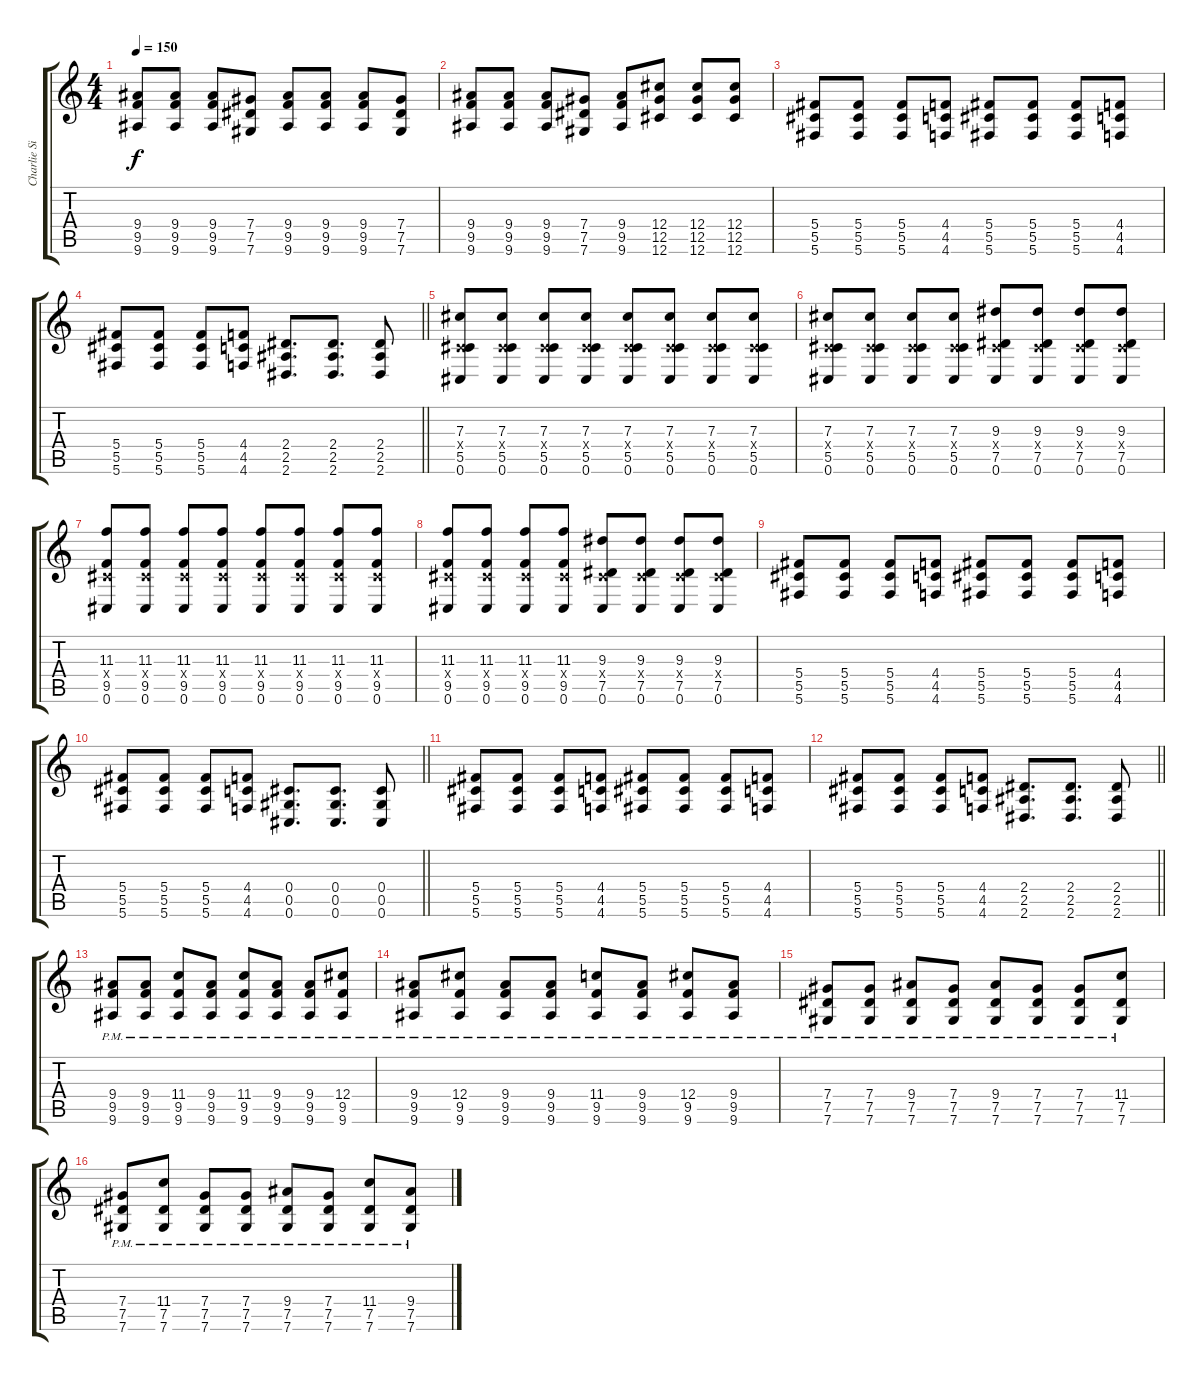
\track ("Charlie Simpson" "Charlie Si") {instrument overdrivenguitar}
\staff {score tabs}
\tuning (Eb4 Bb3 Gb3 Db3 Ab2 Db2) {hide}
\ts (4 4)
\tempo 150
\clef g2
\ks c
(9.4 9.5 9.6).8{dy f} (9.4 9.5 9.6).8 (9.4 9.5 9.6).8 (7.4 7.5 7.6).8 (9.4 9.5 9.6).8 (9.4 9.5 9.6).8 (9.4 9.5 9.6).8 (7.4 7.5 7.6).8 |
(9.4 9.5 9.6).8 (9.4 9.5 9.6).8 (9.4 9.5 9.6).8 (7.4 7.5 7.6).8 (9.4 9.5 9.6).8 (12.4 12.5 12.6).8 (12.4 12.5 12.6).8 (12.4 12.5 12.6).8 |
(5.4 5.5 5.6).8 (5.4 5.5 5.6).8 (5.4 5.5 5.6).8 (4.4 4.5 4.6).8 (5.4 5.5 5.6).8 (5.4 5.5 5.6).8 (5.4 5.5 5.6).8 (4.4 4.5 4.6).8 |
\barLineRight lightlight
(5.4 5.5 5.6).8 (5.4 5.5 5.6).8 (5.4 5.5 5.6).8 (4.4 4.5 4.6).8 (2.4 2.5 2.6).8{d} (2.4 2.5 2.6).8{d} (2.4 2.5 2.6).8 |
(7.3 0.4{x} 5.5 0.6).8 (7.3 0.4{x} 5.5 0.6).8 (7.3 0.4{x} 5.5 0.6).8 (7.3 0.4{x} 5.5 0.6).8 (7.3 0.4{x} 5.5 0.6).8 (7.3 0.4{x} 5.5 0.6).8 (7.3 0.4{x} 5.5 0.6).8 (7.3 0.4{x} 5.5 0.6).8 |
(7.3 0.4{x} 5.5 0.6).8 (7.3 0.4{x} 5.5 0.6).8 (7.3 0.4{x} 5.5 0.6).8 (7.3 0.4{x} 5.5 0.6).8 (9.3 0.4{x} 7.5 0.6).8 (9.3 0.4{x} 7.5 0.6).8 (9.3 0.4{x} 7.5 0.6).8 (9.3 0.4{x} 7.5 0.6).8 |
(11.3 0.4{x} 9.5 0.6).8 (11.3 0.4{x} 9.5 0.6).8 (11.3 0.4{x} 9.5 0.6).8 (11.3 0.4{x} 9.5 0.6).8 (11.3 0.4{x} 9.5 0.6).8 (11.3 0.4{x} 9.5 0.6).8 (11.3 0.4{x} 9.5 0.6).8 (11.3 0.4{x} 9.5 0.6).8 |
(11.3 0.4{x} 9.5 0.6).8 (11.3 0.4{x} 9.5 0.6).8 (11.3 0.4{x} 9.5 0.6).8 (11.3 0.4{x} 9.5 0.6).8 (9.3 0.4{x} 7.5 0.6).8 (9.3 0.4{x} 7.5 0.6).8 (9.3 0.4{x} 7.5 0.6).8 (9.3 0.4{x} 7.5 0.6).8 |
(5.4 5.5 5.6).8 (5.4 5.5 5.6).8 (5.4 5.5 5.6).8 (4.4 4.5 4.6).8 (5.4 5.5 5.6).8 (5.4 5.5 5.6).8 (5.4 5.5 5.6).8 (4.4 4.5 4.6).8 |
\barLineRight lightlight
(5.4 5.5 5.6).8 (5.4 5.5 5.6).8 (5.4 5.5 5.6).8 (4.4 4.5 4.6).8 (0.4 0.5 0.6).8{d} (0.4 0.5 0.6).8{d} (0.4 0.5 0.6).8 |
(5.4 5.5 5.6).8 (5.4 5.5 5.6).8 (5.4 5.5 5.6).8 (4.4 4.5 4.6).8 (5.4 5.5 5.6).8 (5.4 5.5 5.6).8 (5.4 5.5 5.6).8 (4.4 4.5 4.6).8 |
\barLineRight lightlight
(5.4 5.5 5.6).8 (5.4 5.5 5.6).8 (5.4 5.5 5.6).8 (4.4 4.5 4.6).8 (2.4 2.5 2.6).8{d} (2.4 2.5 2.6).8{d} (2.4 2.5 2.6).8 |
(9.4{pm} 9.5{pm} 9.6{pm}).8 (9.4{pm} 9.5{pm} 9.6{pm}).8 (11.4 9.5{pm} 9.6{pm}).8 (9.4{pm} 9.5{pm} 9.6{pm}).8 (11.4 9.5{pm} 9.6{pm}).8 (9.4{pm} 9.5{pm} 9.6{pm}).8 (9.4{pm} 9.5{pm} 9.6{pm}).8 (12.4 9.5{pm} 9.6{pm}).8 |
(9.4{pm} 9.5{pm} 9.6{pm}).8 (12.4 9.5{pm} 9.6{pm}).8 (9.4{pm} 9.5{pm} 9.6{pm}).8 (9.4{pm} 9.5{pm} 9.6{pm}).8 (11.4 9.5{pm} 9.6{pm}).8 (9.4{pm} 9.5{pm} 9.6{pm}).8 (12.4 9.5{pm} 9.6{pm}).8 (9.4{pm} 9.5{pm} 9.6{pm}).8 |
(7.4{pm} 7.5{pm} 7.6{pm}).8 (7.4{pm} 7.5{pm} 7.6{pm}).8 (9.4 7.5{pm} 7.6{pm}).8 (7.4{pm} 7.5{pm} 7.6{pm}).8 (9.4 7.5{pm} 7.6{pm}).8 (7.4{pm} 7.5{pm} 7.6{pm}).8 (7.4{pm} 7.5{pm} 7.6{pm}).8 (11.4 7.5{pm} 7.6{pm}).8 |
(7.4{pm} 7.5{pm} 7.6{pm}).8 (11.4 7.5{pm} 7.6{pm}).8 (7.4{pm} 7.5{pm} 7.6{pm}).8 (7.4{pm} 7.5{pm} 7.6{pm}).8 (9.4 7.5{pm} 7.6{pm}).8 (7.4{pm} 7.5{pm} 7.6{pm}).8 (11.4 7.5{pm} 7.6{pm}).8 (9.4{pm} 7.5{pm} 7.6{pm}).8
